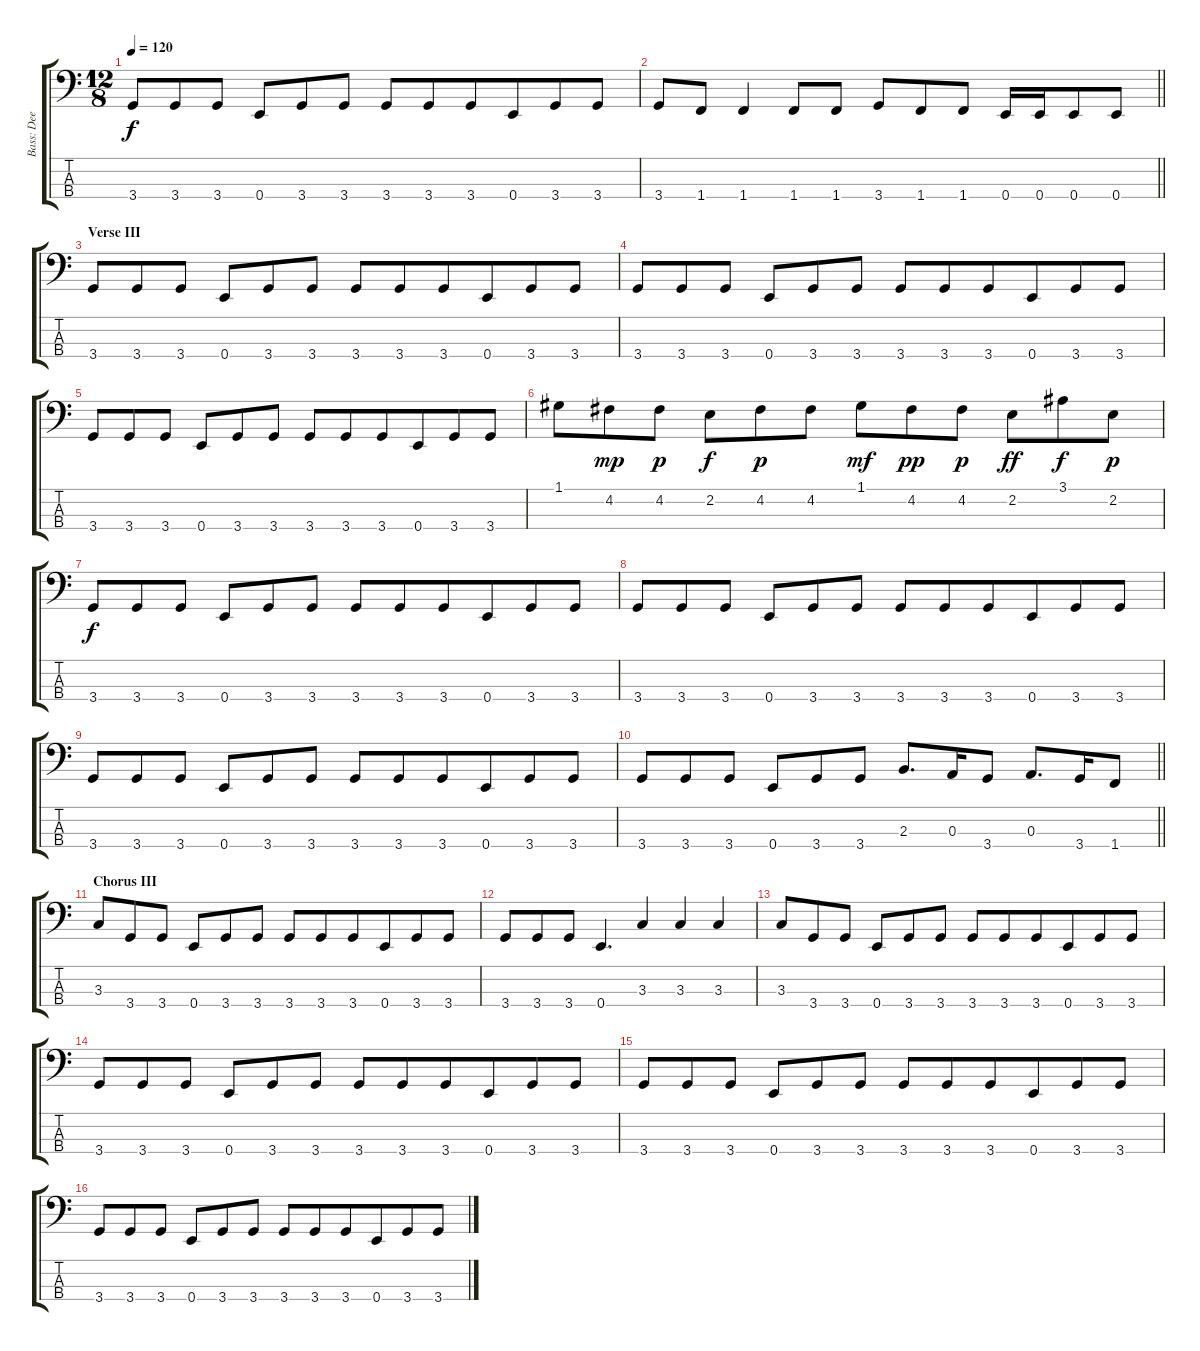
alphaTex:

\track ("Bass: Dee" "Bass: Dee") {instrument electricbassfinger}
\staff {score tabs}
\tuning (G2 D2 A1 E1) {hide}
\ts (12 8)
\tempo 120
\clef f4
\ks c
3.4.8{dy f} 3.4.8{beam merge} 3.4.8 0.4.8{beam merge} 3.4.8 3.4.8 3.4.8 3.4.8{beam merge} 3.4.8{beam merge} 0.4.8 3.4.8 3.4.8 |
\barLineRight lightlight
3.4.8 1.4.8 1.4.4 1.4.8 1.4.8 3.4.8 1.4.8 1.4.8 0.4.16 0.4.16 0.4.8 0.4.8 |
\section ("" "Verse III")
3.4.8 3.4.8{beam merge} 3.4.8 0.4.8{beam merge} 3.4.8 3.4.8 3.4.8 3.4.8{beam merge} 3.4.8{beam merge} 0.4.8 3.4.8 3.4.8 |
3.4.8 3.4.8{beam merge} 3.4.8 0.4.8{beam merge} 3.4.8 3.4.8 3.4.8 3.4.8{beam merge} 3.4.8{beam merge} 0.4.8 3.4.8 3.4.8 |
3.4.8 3.4.8{beam merge} 3.4.8 0.4.8{beam merge} 3.4.8 3.4.8 3.4.8 3.4.8{beam merge} 3.4.8{beam merge} 0.4.8 3.4.8 3.4.8 |
1.1.8 4.2.8{dy mp} 4.2.8{dy p} 2.2.8{dy f} 4.2.8{dy p} 4.2.8 1.1.8{dy mf} 4.2.8{dy pp} 4.2.8{dy p} 2.2.8{dy ff} 3.1.8{dy f} 2.2.8{dy p} |
3.4.8{dy f} 3.4.8{beam merge} 3.4.8 0.4.8{beam merge} 3.4.8 3.4.8 3.4.8 3.4.8{beam merge} 3.4.8{beam merge} 0.4.8 3.4.8 3.4.8 |
3.4.8 3.4.8{beam merge} 3.4.8 0.4.8{beam merge} 3.4.8 3.4.8 3.4.8 3.4.8{beam merge} 3.4.8{beam merge} 0.4.8 3.4.8 3.4.8 |
3.4.8 3.4.8{beam merge} 3.4.8 0.4.8{beam merge} 3.4.8 3.4.8 3.4.8 3.4.8{beam merge} 3.4.8{beam merge} 0.4.8 3.4.8 3.4.8 |
\barLineRight lightlight
3.4.8 3.4.8{beam merge} 3.4.8 0.4.8{beam merge} 3.4.8 3.4.8 2.3.8{d} 0.3.16 3.4.8 0.3.8{d} 3.4.16 1.4.8 |
\section ("" "Chorus III")
3.3.8 3.4.8{beam merge} 3.4.8 0.4.8{beam merge} 3.4.8 3.4.8 3.4.8 3.4.8{beam merge} 3.4.8{beam merge} 0.4.8 3.4.8 3.4.8 |
3.4.8 3.4.8{beam merge} 3.4.8 0.4.4{d} 3.3.4 3.3.4 3.3.4 |
3.3.8 3.4.8{beam merge} 3.4.8 0.4.8{beam merge} 3.4.8 3.4.8 3.4.8 3.4.8{beam merge} 3.4.8{beam merge} 0.4.8 3.4.8 3.4.8 |
3.4.8 3.4.8{beam merge} 3.4.8 0.4.8{beam merge} 3.4.8 3.4.8 3.4.8 3.4.8{beam merge} 3.4.8{beam merge} 0.4.8 3.4.8 3.4.8 |
3.4.8 3.4.8{beam merge} 3.4.8 0.4.8{beam merge} 3.4.8 3.4.8 3.4.8 3.4.8{beam merge} 3.4.8{beam merge} 0.4.8 3.4.8 3.4.8 |
3.4.8 3.4.8{beam merge} 3.4.8 0.4.8{beam merge} 3.4.8 3.4.8 3.4.8 3.4.8{beam merge} 3.4.8{beam merge} 0.4.8 3.4.8 3.4.8
